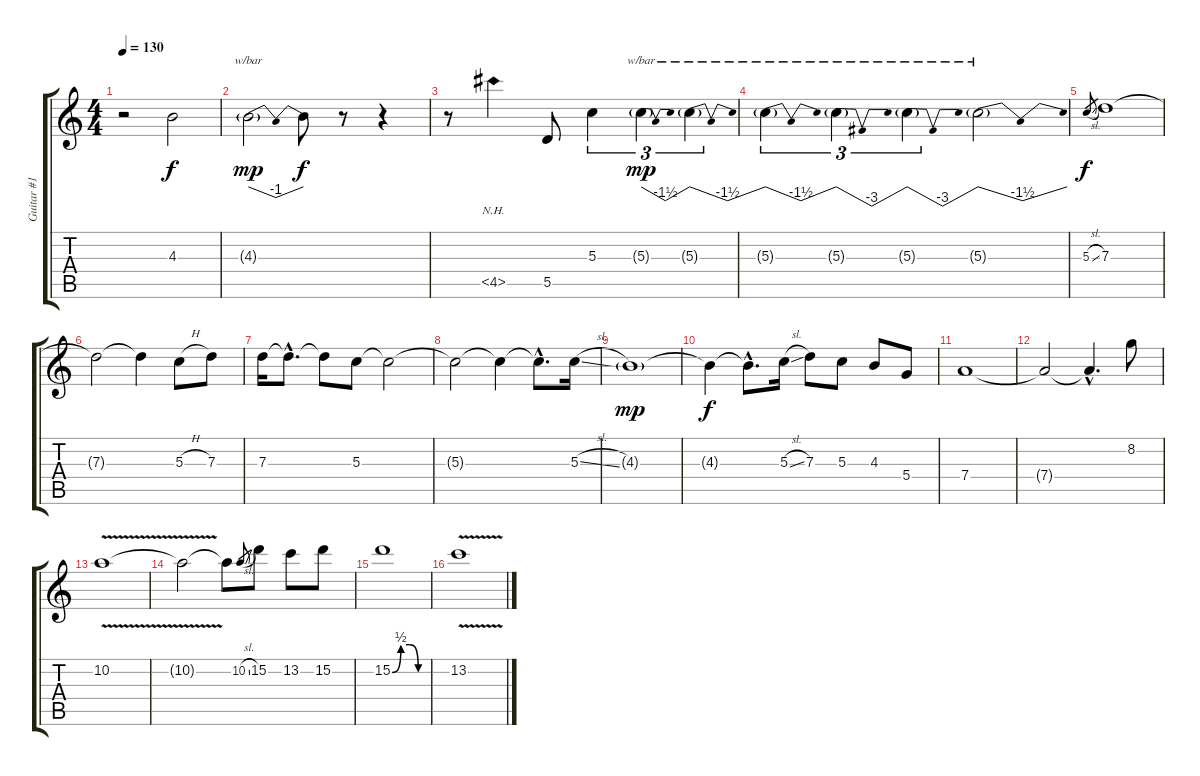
\track ("Guitar #1 - Lead" "Guitar #1 ") {instrument distortionguitar}
\staff {score tabs}
\tuning (E4 B3 G3 D3 A2 E2) {hide}
\ts (4 4)
\tempo 130
\clef g2
\ks c
r.2{dy mp} 4.3.2{dy f} |
4.3{g}.2{tbe (dip default 0 0 30 -4 60 0) dy mp} 4.3{t}.8{dy f} r.8 r.4 |
r.8 4.5{nh}.4 5.5.8 5.3.4{tu (3 2)} 5.3{g}.4{tu (3 2) tbe (dip default 0 0 30 -6 60 0) dy mp} 5.3{g}.4{tu (3 2) tbe (dip default 0 0 30 -6 60 0)} |
5.3{g}.4{tu (3 2) tbe (dip default 0 0 30 -6 60 0)} 5.3{g}.4{tu (3 2) tbe (dip default 0 0 30 -12 60 0)} 5.3{g}.4{tu (3 2) tbe (dip default 0 0 30 -12 60 0)} 5.3{g}.2{tbe (dip default 0 0 30 -6 60 0)} |
5.3{sl}.8{gr dy f} 7.3.1 |
7.3{t}.2 7.3{t}.4 5.3{h}.8 7.3.8 |
7.3.16 7.3{hac t}.8{d} 7.3{t}.8 5.3.8 5.3{t}.2 |
5.3{t}.2 5.3{t}.4 5.3{hac t}.8{d} 5.3{sl}.16 |
4.3{g}.1{dy mp} |
4.3{t}.4{dy f} 4.3{hac t}.8{d} 5.3{sl}.16 7.3.8 5.3.8 4.3.8 5.4.8 |
7.4.1 |
7.4{t}.2 7.4{hac t}.4{d} 8.2.8 |
10.2{v}.1 |
10.2{t}.2 10.2{t}.8 10.2{sl}.8{gr} 15.2.8 13.2.8 15.2.8 |
15.2{be (custom 0 0 15 2 30 2 45 0 60 0)}.1 |
13.2{v}.1
